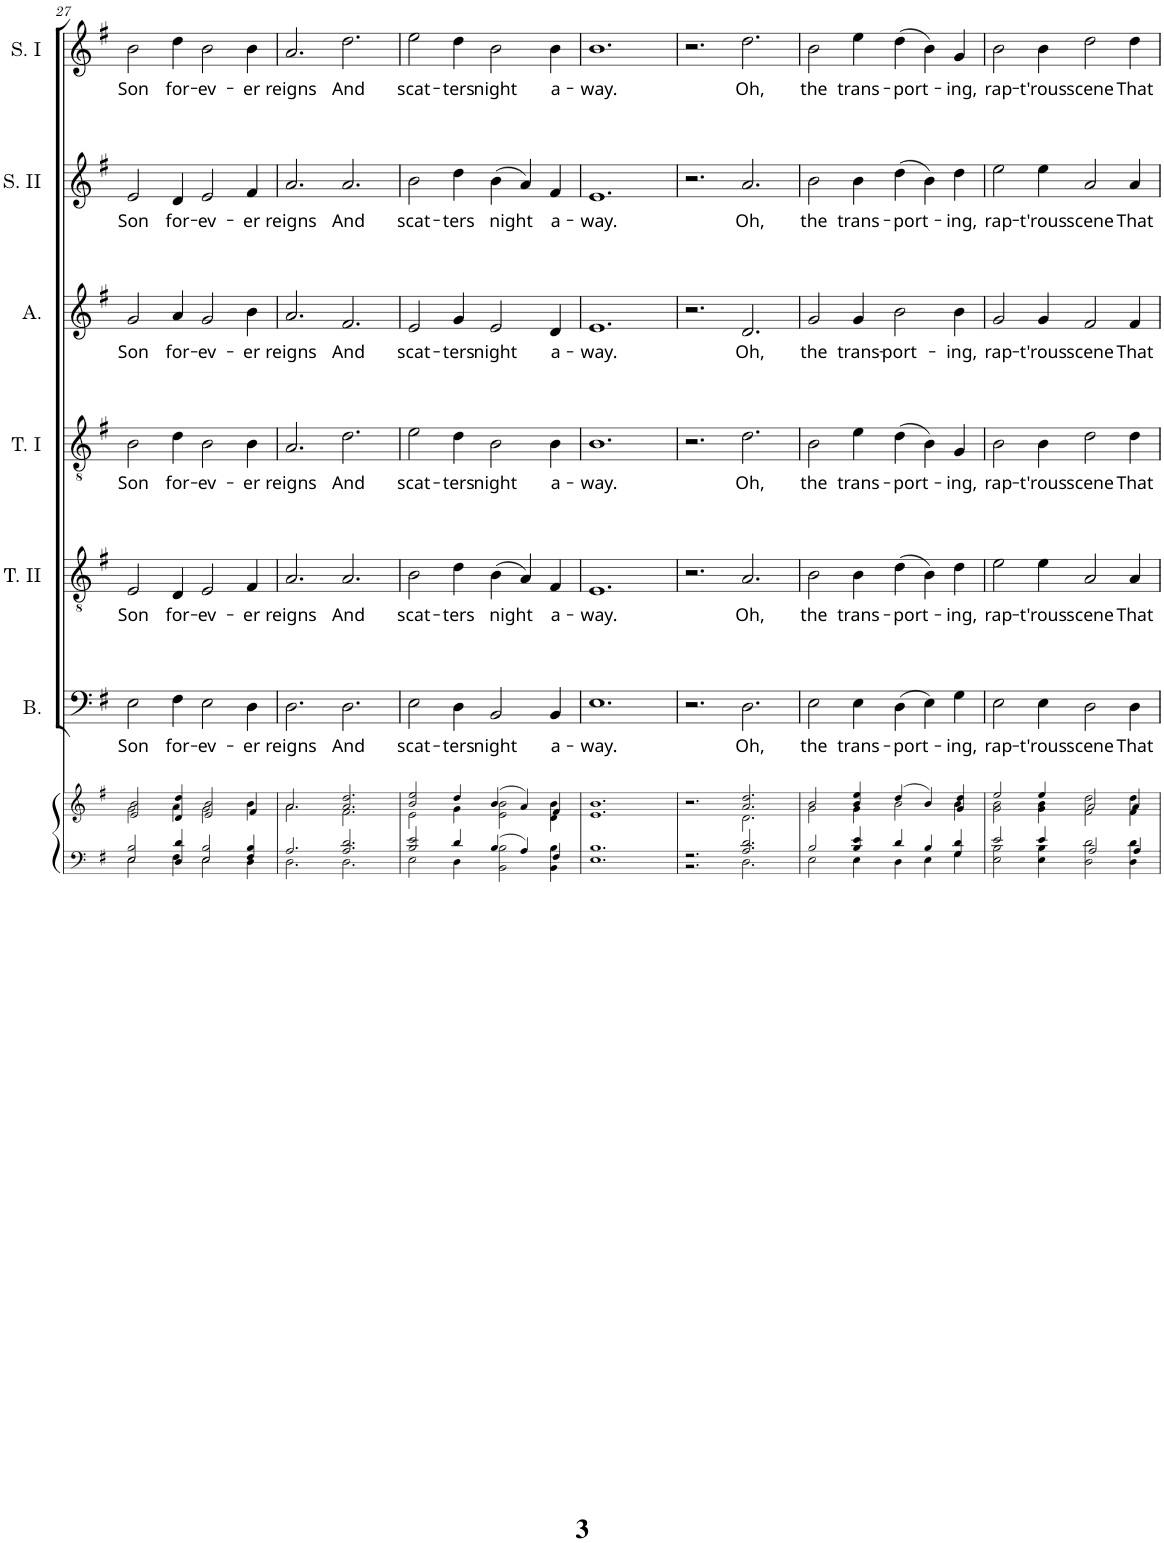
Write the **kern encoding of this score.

**kern	**kern	**kern	**text	**kern	**text	**kern	**text	**kern	**text	**kern	**text	**kern	**text	**kern
*part8	*part8	*part7	*part7	*part6	*part6	*part5	*part5	*part4	*part4	*part3	*part3	*part2	*part2	*part1
*staff9	*staff8	*staff7	*staff7	*staff6	*staff6	*staff5	*staff5	*staff4	*staff4	*staff3	*staff3	*staff2	*staff2	*staff1
*I"Piano (for rehearsal only)	*	*I"Bass	*	*I"Tenor II	*	*I"Tenor I	*	*I"Alto	*	*I"Soprano II	*	*I"Soprano I	*	*I"Soprano
*I'Pno	*	*I'B.	*	*I'T. II	*	*I'T. I	*	*I'A.	*	*I'S. II	*	*I'S. I	*	*I'S.
!!LO:PB:g=z
*clefF4	*clefG2	*clefF4	*	*clefGv2	*	*clefGv2	*	*clefG2	*	*clefG2	*	*clefG2	*	*clefG2
*k[f#]	*k[f#]	*k[f#]	*	*k[f#]	*	*k[f#]	*	*k[f#]	*	*k[f#]	*	*k[f#]	*	*k[f#]
*M6/4	*M6/4	*M6/4	*	*M6/4	*	*M6/4	*	*M6/4	*	*M6/4	*	*M6/4	*	*M6/4
=27	=27	=27	=27	=27	=27	=27	=27	=27	=27	=27	=27	=27	=27	=27
*^	*^	*	*	*	*	*	*	*	*	*	*	*	*	*
!	!	!	!	!	!LO:LY:b	!	!LO:LY:b	!	!LO:LY:b	!	!LO:LY:b	!	!LO:LY:b	!	!LO:LY:b	!
2E/ 2B/	2E\	2e/ 2b/	2g\	2E\	Son	2E/	Son	2B\	Son	2g/	Son	2e/	Son	2b\	Son	1.r
!	!	!	!	!	!LO:LY:b	!	!LO:LY:b	!	!LO:LY:b	!	!LO:LY:b	!	!LO:LY:b	!	!LO:LY:b	!
4D/ 4d/	4F#\	4d/ 4dd/	4a\	4F#\	for-	4D/	for-	4d\	for-	4a/	for-	4d/	for-	4dd\	for-	.
!	!	!	!	!	!LO:LY:b	!	!LO:LY:b	!	!LO:LY:b	!	!LO:LY:b	!	!LO:LY:b	!	!LO:LY:b	!
2E/ 2B/	2E\	2e/ 2b/	2g\	2E\	-ev-	2E/	-ev-	2B\	-ev-	2g/	-ev-	2e/	-ev-	2b\	-ev-	.
!	!	!	!	!	!LO:LY:b	!	!LO:LY:b	!	!LO:LY:b	!	!LO:LY:b	!	!LO:LY:b	!	!LO:LY:b	!
4F#/ 4B/	4D\	4f#/	4b\	4D\	-er	4F#/	-er	4B\	-er	4b\	-er	4f#/	-er	4b\	-er	.
=28	=28	=28	=28	=28	=28	=28	=28	=28	=28	=28	=28	=28	=28	=28	=28	=28
!	!	!	!	!	!LO:LY:b	!	!LO:LY:b	!	!LO:LY:b	!	!LO:LY:b	!	!LO:LY:b	!	!LO:LY:b	!
2.A/	2.D\	2.a/	2.a\	2.D\	reigns	2.A/	reigns	2.A/	reigns	2.a/	reigns	2.a/	reigns	2.a/	reigns	1.r
!	!	!	!	!	!LO:LY:b	!	!LO:LY:b	!	!LO:LY:b	!	!LO:LY:b	!	!LO:LY:b	!	!LO:LY:b	!
2.A/ 2.d/	2.D\	2.a/ 2.dd/	2.f#\	2.D\	And	2.A/	And	2.d\	And	2.f#/	And	2.a/	And	2.dd\	And	.
=29	=29	=29	=29	=29	=29	=29	=29	=29	=29	=29	=29	=29	=29	=29	=29	=29
!	!	!	!	!	!LO:LY:b	!	!LO:LY:b	!	!LO:LY:b	!	!LO:LY:b	!	!LO:LY:b	!	!LO:LY:b	!
2B/ 2e/	2E\	2b/ 2ee/	2e\	2E\	scat-	2B\	scat-	2e\	scat-	2e/	scat-	2b\	scat-	2ee\	scat-	1.r
!	!	!	!	!	!LO:LY:b	!	!LO:LY:b	!	!LO:LY:b	!	!LO:LY:b	!	!LO:LY:b	!	!LO:LY:b	!
4d/	4D\	4dd/	4g\	4D\	-ters	4d\	-ters	4d\	-ters	4g/	-ters	4dd\	-ters	4dd\	-ters	.
!	!	!	!	!	!LO:LY:b	!	!LO:LY:b	!	!LO:LY:b	!	!LO:LY:b	!	!LO:LY:b	!	!LO:LY:b	!
4B/	2BB\ 2B\	(4b/	2e\ 2b\	2BB/	night	(4B\	night	2B\	night	2e/	night	(4b\	night	2b\	night	.
4A/	.	4a/)	.	.	.	4A/)	.	.	.	.	.	4a/)	.	.	.	.
!	!	!	!	!	!LO:LY:b	!	!LO:LY:b	!	!LO:LY:b	!	!LO:LY:b	!	!LO:LY:b	!	!LO:LY:b	!
4F#/	4BB\ 4B\	4f#/	4d\ 4b\	4BB/	a-	4F#/	a-	4B\	a-	4d/	a-	4f#/	a-	4b\	a-	.
=30	=30	=30	=30	=30	=30	=30	=30	=30	=30	=30	=30	=30	=30	=30	=30	=30
!	!	!	!	!	!LO:LY:b	!	!LO:LY:b	!	!LO:LY:b	!	!LO:LY:b	!	!LO:LY:b	!	!LO:LY:b	!
*v	*v	*	*	*	*	*	*	*	*	*	*	*	*	*	*	*
*	*v	*v	*	*	*	*	*	*	*	*	*	*	*	*	*
1.E 1.B	1.e 1.b	1.E	-way.	1.E	-way.	1.B	-way.	1.e	-way.	1.e	-way.	1.b	-way.	1.r
=31	=31	=31	=31	=31	=31	=31	=31	=31	=31	=31	=31	=31	=31	=31
*^	*^	*	*	*	*	*	*	*	*	*	*	*	*	*
2.r	2.r	2.r	2.ryy	2.r	.	2.r	.	2.r	.	2.r	.	2.r	.	2.r	.	1.r
!	!	!	!	!	!LO:LY:b	!	!LO:LY:b	!	!LO:LY:b	!	!LO:LY:b	!	!LO:LY:b	!	!LO:LY:b	!
2.A/ 2.d/	2.D\	2.a/ 2.dd/	2.d\	2.D\	Oh,	2.A/	Oh,	2.d\	Oh,	2.d/	Oh,	2.a/	Oh,	2.dd\	Oh,	.
=32	=32	=32	=32	=32	=32	=32	=32	=32	=32	=32	=32	=32	=32	=32	=32	=32
!	!	!	!	!	!LO:LY:b	!	!LO:LY:b	!	!LO:LY:b	!	!LO:LY:b	!	!LO:LY:b	!	!LO:LY:b	!
2B/	2E\	2b/	2g\	2E\	the	2B\	the	2B\	the	2g/	the	2b\	the	2b\	the	1.r
!	!	!	!	!	!LO:LY:b	!	!LO:LY:b	!	!LO:LY:b	!	!LO:LY:b	!	!LO:LY:b	!	!LO:LY:b	!
4B/ 4e/	4E\	4b/ 4ee/	4g\	4E\	trans-	4B\	trans-	4e\	trans-	4g/	trans-	4b\	trans-	4ee\	trans-	.
!	!	!	!	!	!LO:LY:b	!	!LO:LY:b	!	!LO:LY:b	!	!LO:LY:b	!	!LO:LY:b	!	!LO:LY:b	!
4d/	4D\	(4dd/	2b\	(4D\	-port-	(4d\	-port-	(4d\	-port-	2b\	-port-	(4dd\	-port-	(4dd\	-port-	.
4B/	4E\	4b/)	.	4E\)	.	4B\)	.	4B\)	.	.	.	4b\)	.	4b\)	.	.
!	!	!	!	!	!LO:LY:b	!	!LO:LY:b	!	!LO:LY:b	!	!LO:LY:b	!	!LO:LY:b	!	!LO:LY:b	!
4G/ 4d/	4G\	4g/ 4dd/	4b\	4G\	-ing,	4d\	-ing,	4G/	-ing,	4b\	-ing,	4dd\	-ing,	4g/	-ing,	.
=33	=33	=33	=33	=33	=33	=33	=33	=33	=33	=33	=33	=33	=33	=33	=33	=33
!	!	!	!	!	!LO:LY:b	!	!LO:LY:b	!	!LO:LY:b	!	!LO:LY:b	!	!LO:LY:b	!	!LO:LY:b	!
2e/	2E\ 2B\	2ee/	2g\ 2b\	2E\	rap-	2e\	rap-	2B\	rap-	2g/	rap-	2ee\	rap-	2b\	rap-	1.r
!	!	!	!	!	!LO:LY:b	!	!LO:LY:b	!	!LO:LY:b	!	!LO:LY:b	!	!LO:LY:b	!	!LO:LY:b	!
4e/	4E\ 4B\	4ee/	4g\ 4b\	4E\	-t'rous	4e\	-t'rous	4B\	-t'rous	4g/	-t'rous	4ee\	-t'rous	4b\	-t'rous	.
!	!	!	!	!	!LO:LY:b	!	!LO:LY:b	!	!LO:LY:b	!	!LO:LY:b	!	!LO:LY:b	!	!LO:LY:b	!
2A/	2D\ 2d\	2a/	2f#\ 2dd\	2D\	scene	2A/	scene	2d\	scene	2f#/	scene	2a/	scene	2dd\	scene	.
!	!	!	!	!	!LO:LY:b	!	!LO:LY:b	!	!LO:LY:b	!	!LO:LY:b	!	!LO:LY:b	!	!LO:LY:b	!
4A/	4D\ 4d\	4a/	4f#\ 4dd\	4D\	That	4A/	That	4d\	That	4f#/	That	4a/	That	4dd\	That	.
*v	*v	*	*	*	*	*	*	*	*	*	*	*	*	*	*	*
*	*v	*v	*	*	*	*	*	*	*	*	*	*	*	*	*
=	=	=	=	=	=	=	=	=	=	=	=	=	=	=
*-	*-	*-	*-	*-	*-	*-	*-	*-	*-	*-	*-	*-	*-	*-
